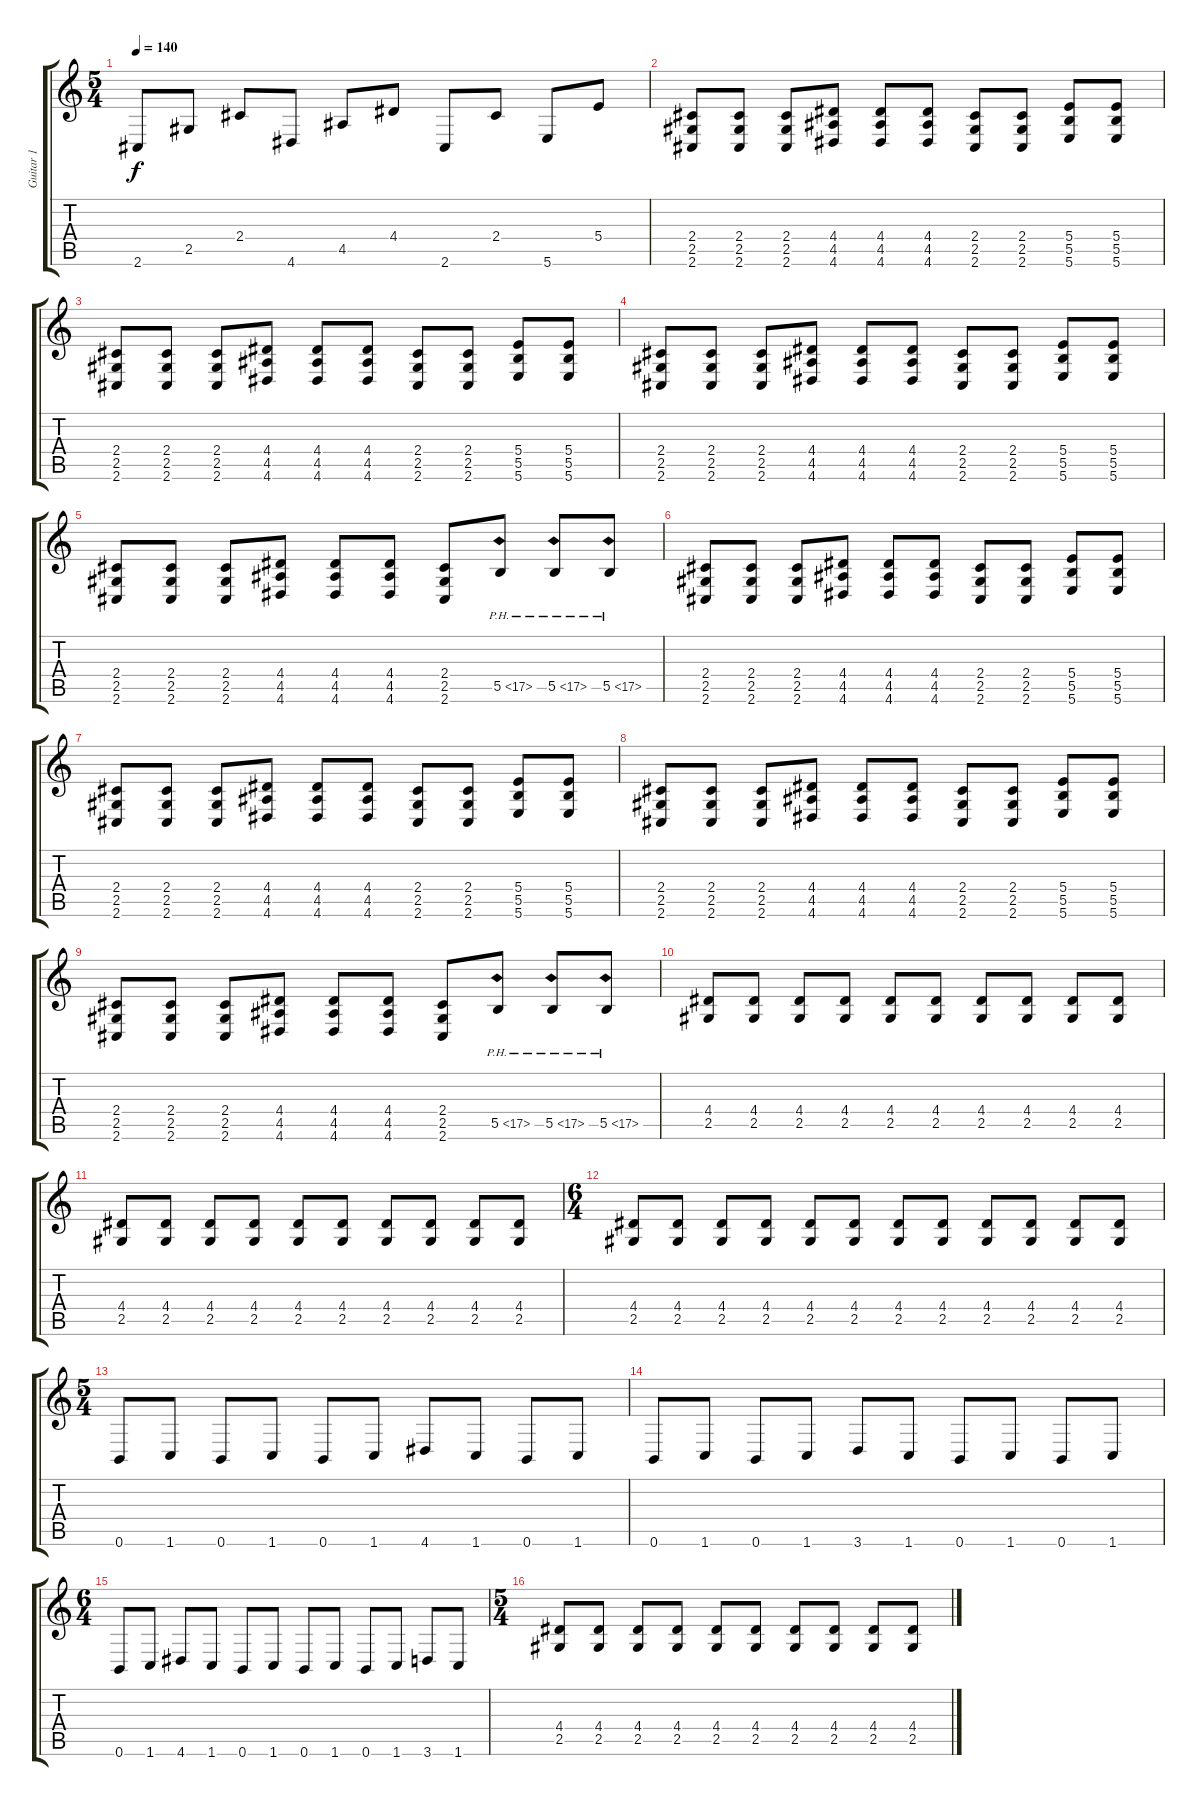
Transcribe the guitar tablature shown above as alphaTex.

\track ("Guitar 1" "Guitar 1") {instrument distortionguitar}
\staff {score tabs}
\tuning (Db4 Ab3 E3 B2 Gb2 B1) {hide}
\ts (5 4)
\tempo 140
\clef g2
\ks c
2.6.8{dy f} 2.5.8 2.4.8 4.6.8 4.5.8 4.4.8 2.6.8 2.4.8 5.6.8 5.4.8 |
(2.4 2.5 2.6).8 (2.4 2.5 2.6).8 (2.4 2.5 2.6).8 (4.4 4.5 4.6).8 (4.4 4.5 4.6).8 (4.4 4.5 4.6).8 (2.4 2.5 2.6).8 (2.4 2.5 2.6).8 (5.4 5.5 5.6).8 (5.4 5.5 5.6).8 |
(2.4 2.5 2.6).8 (2.4 2.5 2.6).8 (2.4 2.5 2.6).8 (4.4 4.5 4.6).8 (4.4 4.5 4.6).8 (4.4 4.5 4.6).8 (2.4 2.5 2.6).8 (2.4 2.5 2.6).8 (5.4 5.5 5.6).8 (5.4 5.5 5.6).8 |
(2.4 2.5 2.6).8 (2.4 2.5 2.6).8 (2.4 2.5 2.6).8 (4.4 4.5 4.6).8 (4.4 4.5 4.6).8 (4.4 4.5 4.6).8 (2.4 2.5 2.6).8 (2.4 2.5 2.6).8 (5.4 5.5 5.6).8 (5.4 5.5 5.6).8 |
(2.4 2.5 2.6).8 (2.4 2.5 2.6).8 (2.4 2.5 2.6).8 (4.4 4.5 4.6).8 (4.4 4.5 4.6).8 (4.4 4.5 4.6).8 (2.4 2.5 2.6).8 5.5{ph 12}.8 5.5{ph 12}.8 5.5{ph 12}.8 |
(2.4 2.5 2.6).8 (2.4 2.5 2.6).8 (2.4 2.5 2.6).8 (4.4 4.5 4.6).8 (4.4 4.5 4.6).8 (4.4 4.5 4.6).8 (2.4 2.5 2.6).8 (2.4 2.5 2.6).8 (5.4 5.5 5.6).8 (5.4 5.5 5.6).8 |
(2.4 2.5 2.6).8 (2.4 2.5 2.6).8 (2.4 2.5 2.6).8 (4.4 4.5 4.6).8 (4.4 4.5 4.6).8 (4.4 4.5 4.6).8 (2.4 2.5 2.6).8 (2.4 2.5 2.6).8 (5.4 5.5 5.6).8 (5.4 5.5 5.6).8 |
(2.4 2.5 2.6).8 (2.4 2.5 2.6).8 (2.4 2.5 2.6).8 (4.4 4.5 4.6).8 (4.4 4.5 4.6).8 (4.4 4.5 4.6).8 (2.4 2.5 2.6).8 (2.4 2.5 2.6).8 (5.4 5.5 5.6).8 (5.4 5.5 5.6).8 |
(2.4 2.5 2.6).8 (2.4 2.5 2.6).8 (2.4 2.5 2.6).8 (4.4 4.5 4.6).8 (4.4 4.5 4.6).8 (4.4 4.5 4.6).8 (2.4 2.5 2.6).8 5.5{ph 12}.8 5.5{ph 12}.8 5.5{ph 12}.8 |
(4.4 2.5).8 (4.4 2.5).8 (4.4 2.5).8 (4.4 2.5).8 (4.4 2.5).8 (4.4 2.5).8 (4.4 2.5).8 (4.4 2.5).8 (4.4 2.5).8 (4.4 2.5).8 |
(4.4 2.5).8 (4.4 2.5).8 (4.4 2.5).8 (4.4 2.5).8 (4.4 2.5).8 (4.4 2.5).8 (4.4 2.5).8 (4.4 2.5).8 (4.4 2.5).8 (4.4 2.5).8 |
\ts (6 4)
(4.4 2.5).8 (4.4 2.5).8 (4.4 2.5).8 (4.4 2.5).8 (4.4 2.5).8 (4.4 2.5).8 (4.4 2.5).8 (4.4 2.5).8 (4.4 2.5).8 (4.4 2.5).8 (4.4 2.5).8 (4.4 2.5).8 |
\ts (5 4)
0.6.8 1.6.8 0.6.8 1.6.8 0.6.8 1.6.8 4.6.8 1.6.8 0.6.8 1.6.8 |
0.6.8 1.6.8 0.6.8 1.6.8 3.6.8 1.6.8 0.6.8 1.6.8 0.6.8 1.6.8 |
\ts (6 4)
0.6.8 1.6.8 4.6.8 1.6.8 0.6.8 1.6.8 0.6.8 1.6.8 0.6.8 1.6.8 3.6.8 1.6.8 |
\ts (5 4)
(4.4 2.5).8 (4.4 2.5).8 (4.4 2.5).8 (4.4 2.5).8 (4.4 2.5).8 (4.4 2.5).8 (4.4 2.5).8 (4.4 2.5).8 (4.4 2.5).8 (4.4 2.5).8
